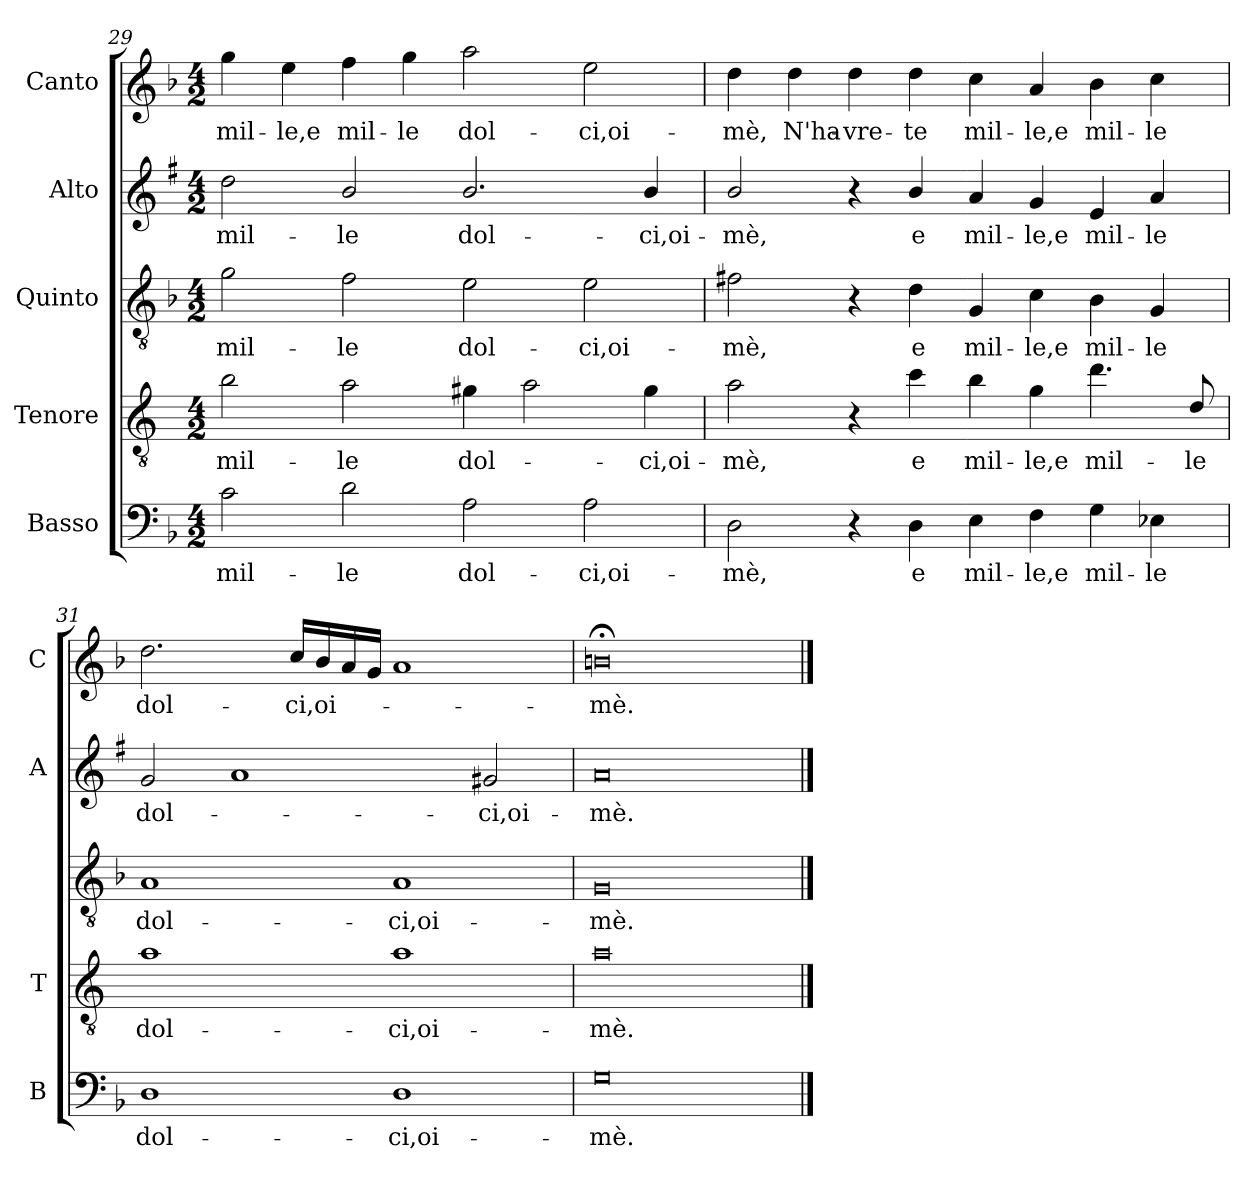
**kern	**text	**kern	**text	**kern	**text	**kern	**text	**kern	**text
*part5	*part5	*part4	*part4	*part3	*part3	*part2	*part2	*part1	*part1
*staff5	*staff5	*staff4	*staff4	*staff3	*staff3	*staff2	*staff2	*staff1	*staff1
*I"Basso	*	*I"Tenore	*	*I"Quinto	*	*I"Alto	*	*I"Canto	*
*I'B	*	*I'T	*	*	*	*I'A	*	*I'C	*
!!LO:LB:g=z
*clefF4	*	*clefGv2	*	*clefGv2	*	*clefG2	*	*clefG2	*
*	*	*ITrd4c7	*	*	*	*ITrd1c2	*	*	*
*k[b-]	*	*k[b-]	*	*k[b-]	*	*k[b-]	*	*k[b-]	*
*F:	*	*F:	*	*F:	*	*F:	*	*F:	*
*M4/2	*	*M4/2	*	*M4/2	*	*M4/2	*	*M4/2	*
=29	=29	=29	=29	=29	=29	=29	=29	=29	=29
!	!LO:LY:b	!	!LO:LY:b	!	!LO:LY:b	!	!LO:LY:b	!	!LO:LY:b
2c\	mil-	2e\	mil-	2g\	mil-	2cc\	mil-	4gg\	mil-
!	!	!	!	!	!	!	!	!	!LO:LY:b
.	.	.	.	.	.	.	.	4ee\	-le,e
!	!LO:LY:b	!	!LO:LY:b	!	!LO:LY:b	!	!LO:LY:b	!	!LO:LY:b
2d\	-le	2d\	-le	2f\	-le	2a/	-le	4ff\	mil-
!	!	!	!	!	!	!	!	!	!LO:LY:b
.	.	.	.	.	.	.	.	4gg\	-le
!	!LO:LY:b	!	!LO:LY:b	!	!LO:LY:b	!	!LO:LY:b	!	!LO:LY:b
2A\	dol-	4c#X\	dol-	2e\	dol-	2.a/	dol-	2aa\	dol-
.	.	2d\	.	.	.	.	.	.	.
!	!LO:LY:b	!	!	!	!LO:LY:b	!	!	!	!LO:LY:b
2A\	-ci,oi-	.	.	2e\	-ci,oi-	.	.	2ee\	-ci,oi-
!	!	!	!LO:LY:b	!	!	!	!LO:LY:b	!	!
.	.	4c#\	-ci,oi-	.	.	4a/	-ci,oi-	.	.
=30	=30	=30	=30	=30	=30	=30	=30	=30	=30
!	!LO:LY:b	!	!LO:LY:b	!	!LO:LY:b	!	!LO:LY:b	!	!LO:LY:b
2D\	-mè,	2d\	-mè,	2f#X\	-mè,	2a/	-mè,	4dd\	-mè,
!	!	!	!	!	!	!	!	!	!LO:LY:b
.	.	.	.	.	.	.	.	4dd\	N'ha-
!	!	!	!	!	!	!	!	!	!LO:LY:b
4r	.	4r	.	4r	.	4r	.	4dd\	-vre-
!	!LO:LY:b	!	!LO:LY:b	!	!LO:LY:b	!	!LO:LY:b	!	!LO:LY:b
4D\	e	4f\	e	4d\	e	4a/	e	4dd\	-te
!	!LO:LY:b	!	!LO:LY:b	!	!LO:LY:b	!	!LO:LY:b	!	!LO:LY:b
4E\	mil-	4e\	mil-	4G/	mil-	4g/	mil-	4cc\	mil-
!	!LO:LY:b	!	!LO:LY:b	!	!LO:LY:b	!	!LO:LY:b	!	!LO:LY:b
4F\	-le,e	4c\	-le,e	4c\	-le,e	4f/	-le,e	4a/	-le,e
!	!LO:LY:b	!	!LO:LY:b	!	!LO:LY:b	!	!LO:LY:b	!	!LO:LY:b
4G\	mil-	4.g\	mil-	4B-\	mil-	4d/	mil-	4b-\	mil-
!	!LO:LY:b	!	!	!	!LO:LY:b	!	!LO:LY:b	!	!LO:LY:b
4E-X\	-le	.	.	4G/	-le	4g/	-le	4cc\	-le
!	!	!	!LO:LY:b	!	!	!	!	!	!
.	.	8G/	-le	.	.	.	.	.	.
=31	=31	=31	=31	=31	=31	=31	=31	=31	=31
!	!LO:LY:b	!	!LO:LY:b	!	!LO:LY:b	!	!LO:LY:b	!	!LO:LY:b
1D	dol-	1d	dol-	1A	dol-	2f/	dol-	2.dd\	dol-
.	.	.	.	.	.	1g	.	.	.
!	!	!	!	!	!	!	!	!	!LO:LY:b
.	.	.	.	.	.	.	.	16cc/LL	-ci,oi-
.	.	.	.	.	.	.	.	16b-/	.
.	.	.	.	.	.	.	.	16a/	.
.	.	.	.	.	.	.	.	16g/JJ	.
!	!LO:LY:b	!	!LO:LY:b	!	!LO:LY:b	!	!	!	!
1D	-ci,oi-	1d	-ci,oi-	1A	-ci,oi-	.	.	1a	.
!	!	!	!	!	!	!	!LO:LY:b	!	!
.	.	.	.	.	.	2f#X/	-ci,oi-	.	.
=32	=32	=32	=32	=32	=32	=32	=32	=32	=32
!	!LO:LY:b	!	!LO:LY:b	!	!LO:LY:b	!	!LO:LY:b	!	!LO:LY:b
0G	-mè.	0d	-mè.	0G	-mè.	0g	-mè.	0bn;<	-mè.
==	==	==	==	==	==	==	==	==	==
*-	*-	*-	*-	*-	*-	*-	*-	*-	*-
